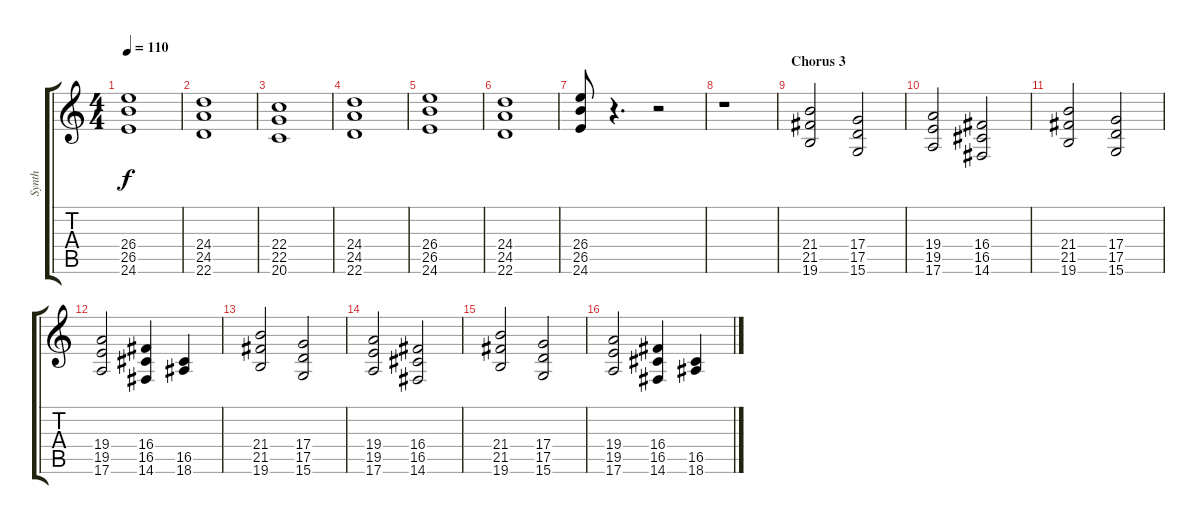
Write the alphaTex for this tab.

\track ("Synth" "Synth") {instrument stringensemble1}
\staff {score tabs}
\tuning (E4 B3 G3 D3 A2 E2) {hide}
\ts (4 4)
\tempo 110
\clef g2
\ks c
(26.4 26.5 24.6).1{dy f} |
(24.4 24.5 22.6).1 |
(22.4 22.5 20.6).1 |
(24.4 24.5 22.6).1 |
(26.4 26.5 24.6).1 |
(24.4 24.5 22.6).1 |
(26.4 26.5 24.6).8 r.4{d} r.2 |
r.1 |
\section ("" "Chorus 3")
(21.4 21.5 19.6).2 (17.4 17.5 15.6).2 |
(19.4 19.5 17.6).2 (16.4 16.5 14.6).2 |
(21.4 21.5 19.6).2 (17.4 17.5 15.6).2 |
(19.4 19.5 17.6).2 (16.4 16.5 14.6).4 (16.5 18.6).4 |
(21.4 21.5 19.6).2 (17.4 17.5 15.6).2 |
(19.4 19.5 17.6).2 (16.4 16.5 14.6).2 |
(21.4 21.5 19.6).2 (17.4 17.5 15.6).2 |
(19.4 19.5 17.6).2 (16.4 16.5 14.6).4 (16.5 18.6).4
